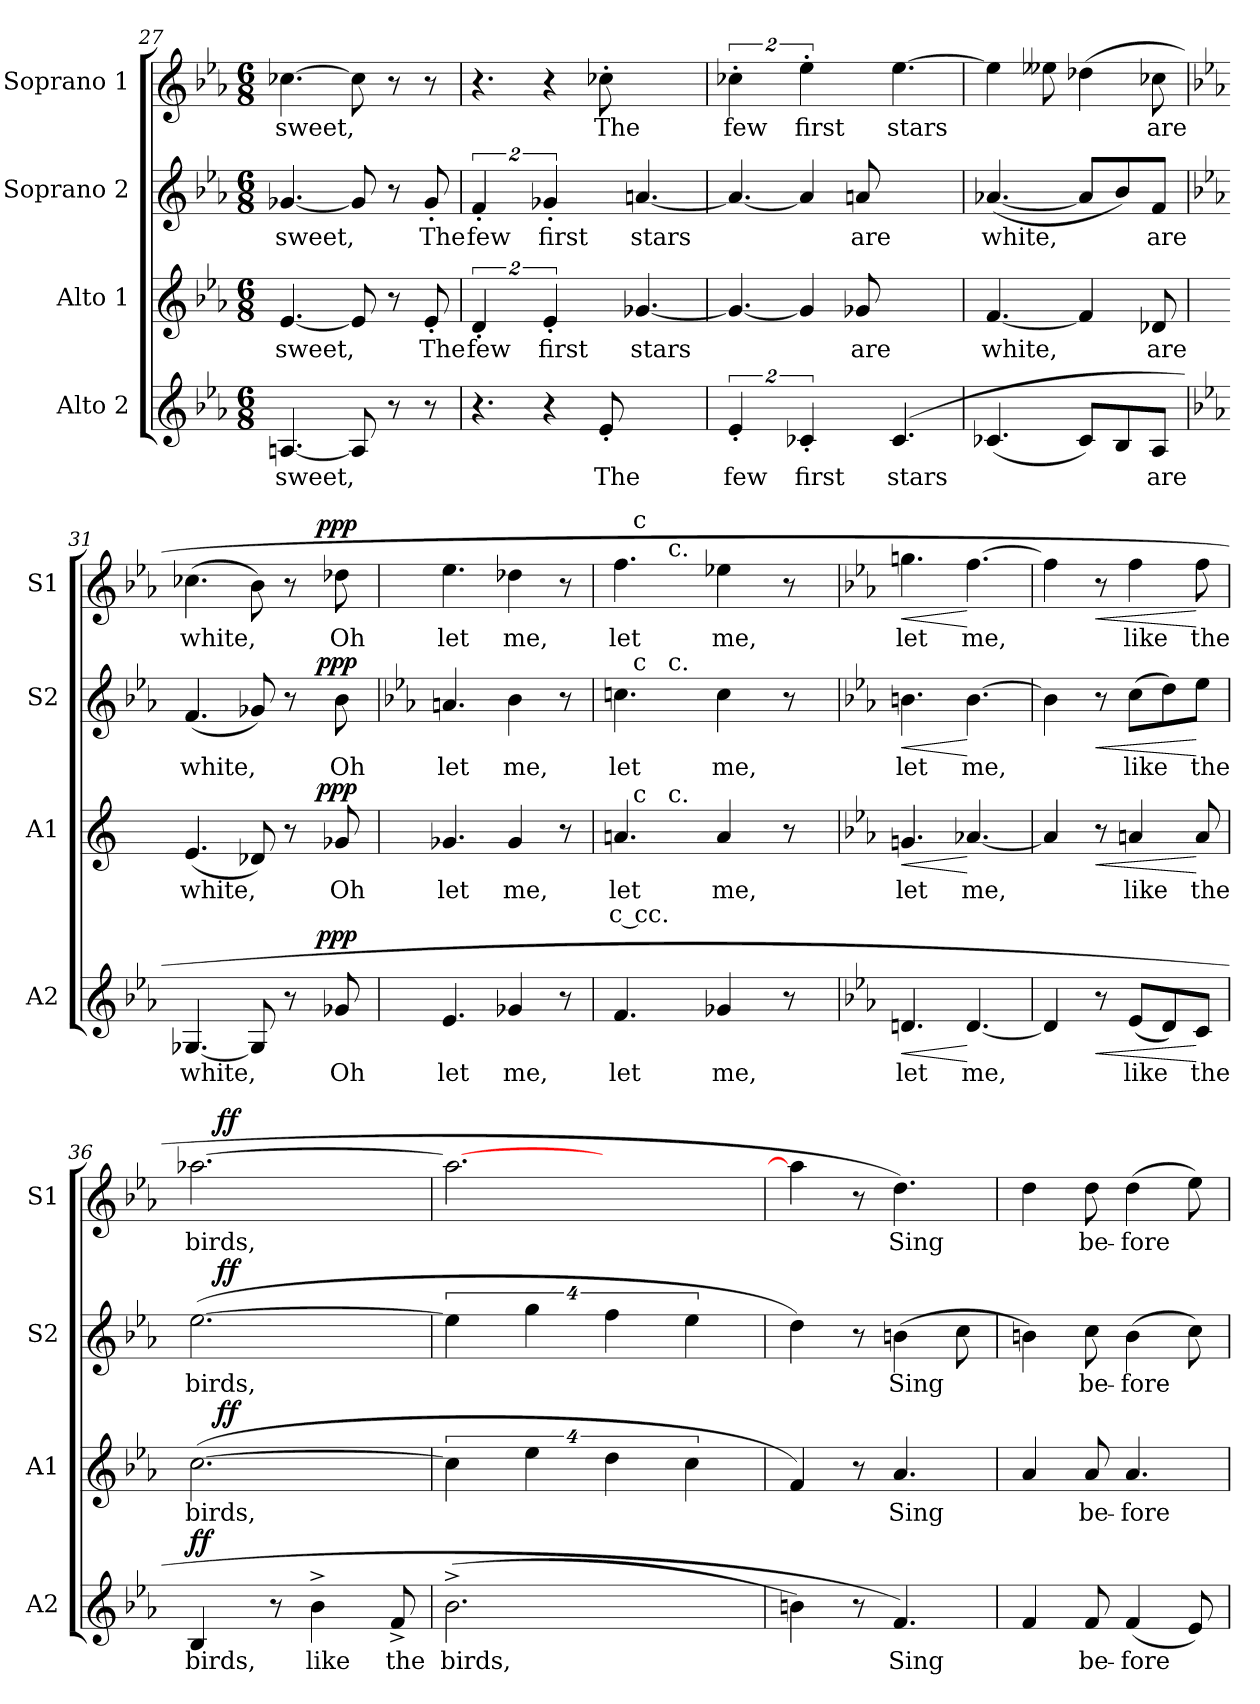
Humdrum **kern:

**kern	**text	**dynam	**kern	**text	**text	**dynam	**kern	**text	**dynam	**kern	**text	**dynam
*part4	*part4	*part4	*part3	*part3	*part3	*part3	*part2	*part2	*part2	*part1	*part1	*part1
*staff4	*staff4	*staff4	*staff3	*staff3	*staff3	*staff3	*staff2	*staff2	*staff2	*staff1	*staff1	*staff1
*I"Alto 2	*	*	*I"Alto 1	*	*	*	*I"Soprano 2	*	*	*I"Soprano 1	*	*
*I'A2	*	*	*I'A1	*	*	*	*I'S2	*	*	*I'S1	*	*
*clefG2	*	*	*clefG2	*	*	*	*clefG2	*	*	*clefG2	*	*
*k[b-e-a-]	*	*	*k[b-e-a-]	*	*	*	*k[b-e-a-]	*	*	*k[b-e-a-]	*	*
*E-:	*	*	*E-:	*	*	*	*E-:	*	*	*E-:	*	*
*M6/8	*	*	*M6/8	*	*	*	*M6/8	*	*	*M6/8	*	*
=27	=27	=27	=27	=27	=27	=27	=27	=27	=27	=27	=27	=27
!	!LO:LY:b	!	!	!LO:LY:b	!	!	!	!LO:LY:b	!	!	!LO:LY:b	!
[<4.An/	sweet,	.	[<4.e-/	sweet,	.	.	[<4.g-X/	sweet,	.	[>4.cc-X\	sweet,	.
8A/]	.	.	8e-/]	.	.	.	8g-/]	.	.	8cc-\]	.	.
8r	.	.	8r	.	.	.	8r	.	.	8r	.	.
!	!	!	!	!LO:LY:b:cj	!	!	!	!LO:LY:b:cj	!	!	!	!
8r	.	.	8e-'</	The	.	.	8g-'</	The	.	8r	.	.
=28	=28	=28	=28	=28	=28	=28	=28	=28	=28	=28	=28	=28
!	!	!	!	!LO:LY:b:cj	!	!	!	!LO:LY:b:cj	!	!	!	!
4.r	.	.	8%3d'</	few	.	.	8%3f'</	few	.	4.r	.	.
!	!	!	!	!LO:LY:b:cj	!	!	!	!LO:LY:b:cj	!	!	!	!
4r	.	.	8%3e-'</	first	.	.	8%3g-X'</	first	.	4r	.	.
!	!LO:LY:b:cj	!	!	!	!	!	!	!	!	!	!LO:LY:b:cj	!
8e-'</	The	.	.	.	.	.	.	.	.	8cc-X'>\	The	.
!	!	!	!	!LO:LY:b	!	!	!	!LO:LY:b	!	!	!	!
4.ryy	.	.	[<4.g-X/	stars	.	.	[<4.an/	stars	.	4.ryy	.	.
=29	=29	=29	=29	=29	=29	=29	=29	=29	=29	=29	=29	=29
!	!LO:LY:b:cj	!	!	!	!	!	!	!	!	!	!LO:LY:b:cj	!
8%3e-'</	few	.	4.g-/_<	.	.	.	4.a/_<	.	.	8%3cc-X'>\	few	.
!	!LO:LY:b:cj	!	!	!	!	!	!	!	!	!	!LO:LY:b:cj	!
8%3c-X'</	first	.	4g-/]	.	.	.	4a/]	.	.	8%3ee-'>\	first	.
!	!	!	!	!LO:LY:b:cj	!	!	!	!LO:LY:b:cj	!	!	!	!
.	.	.	8g-X/	are	.	.	8an/	are	.	.	.	.
!	!LO:LY:b	!	!	!	!	!	!	!	!	!	!LO:LY:b	!
(>4.c-/	stars	.	4.ryy	.	.	.	4.ryy	.	.	[>4.ee-\	stars	.
!!LO:LB:g=z
=30	=30	=30	=30	=30	=30	=30	=30	=30	=30	=30	=30	=30
!	!	!	!	!LO:LY:b	!	!	!	!LO:LY:b	!	!	!	!
(>4.c-X/	.	.	[<4.f/	white,	.	.	(<[<4.a-X/	white,	.	4ee-\]	.	.
.	.	.	.	.	.	.	.	.	.	8ee--X\	.	.
8c-/L)	.	.	4f/]	.	.	.	8a-/L]	.	.	(<4dd-X\	.	.
8B-/	.	.	.	.	.	.	8b-/)	.	.	.	.	.
!	!LO:LY:b:cj	!	!	!LO:LY:b:cj	!	!	!	!LO:LY:b:cj	!	!	!LO:LY:b:cj	!
8A-/J	are	.	8d-X/	are	.	.	8f/J	are	.	8cc-X\	are	.
=31	=31	=31	=31	=31	=31	=31	=31	=31	=31	=31	=31	=31
*	*	*	*k[]	*	*	*	*	*	*	*	*	*
*	*	*	*C:	*	*	*	*	*	*	*	*	*
!	!LO:LY:b	!	!	!LO:LY:b	!	!	!	!LO:LY:b	!	!	!LO:LY:b	!
*^	*	*	*^	*	*	*	*^	*	*	*^	*	*
[<4.G-X/	2ryy	white,	.	(<4.e/	2ryy	white,	.	.	(<4.f/	2ryy	white,	.	(>4.cc-X\	2ryy	white,	.
8G-/]	.	.	.	8d-X/)	.	.	.	.	8g-X/)	.	.	.	8b-\)	.	.	.
8r	16ryy	.	.	8r	16ryy	.	.	.	8r	16ryy	.	.	8r	16ryy	.	.
.	64ryy	.	.	.	64ryy	.	.	.	.	64ryy	.	.	.	64ryy	.	.
!	!	!	!LO:DY:a	!	!	!	!	!LO:DY:a	!	!	!	!LO:DY:a	!	!	!	!LO:DY:a
.	8ryy	.	ppp	.	8ryy	.	.	ppp	.	8ryy	.	ppp	.	8ryy	.	ppp
!	!	!LO:LY:b:cj	!	!	!	!LO:LY:b:cj	!	!	!	!	!LO:LY:b:cj	!	!	!	!LO:LY:b:cj	!
8g-X/	.	Oh	.	8g-X/	.	Oh	.	.	8b-\	.	Oh	.	8dd-X\	.	Oh	.
.	32.ryy	.	.	.	32.ryy	.	.	.	.	32.ryy	.	.	.	32.ryy	.	.
*v	*v	*	*	*	*	*	*	*	*v	*v	*	*	*v	*v	*	*
*	*	*	*v	*v	*	*	*	*	*	*	*	*	*
=32	=32	=32	=32	=32	=32	=32	=32	=32	=32	=32	=32	=32
*k[]	*	*	*	*	*	*	*	*	*	*k[]	*	*
*C:	*	*	*	*	*	*	*	*	*	*C:	*	*
*^	*	*	*^	*	*	*	*^	*	*	*^	*	*
!	!	!LO:LY:b:cj	!	!	!	!LO:LY:b:cj	!	!	!	!	!LO:LY:b:cj	!	!	!	!LO:LY:b:cj	!
*v	*v	*	*	*	*	*	*	*	*v	*v	*	*	*v	*v	*	*
*	*	*	*v	*v	*	*	*	*	*	*	*	*	*
4.e/	let	.	4.g-X/	let	.	.	4.an/	let	.	4.ee\	let	.
!	!LO:LY:b:cj	!	!	!LO:LY:b:cj	!	!	!	!LO:LY:b:cj	!	!	!LO:LY:b:cj	!
4g-X/	me,	.	4g-/	me,	.	.	4b-\	me,	.	4dd-X\	me,	.
8r	.	.	8r	.	.	.	8r	.	.	8r	.	.
=33	=33	=33	=33	=33	=33	=33	=33	=33	=33	=33	=33	=33
!	!	!	!	!	!	!	!	!	!	!LO:TX:a:t=c	!	!
!	!	!	!	!	!	!	!LO:TX:a:t=c	!	!	!	!	!
!	!	!	!LO:TX:a:t=c	!	!	!	!	!	!	!	!	!
!	!LO:LY:b:cj	!	!	!LO:LY:b:cj	!LO:LY:b:rj	!	!	!LO:LY:b:cj	!	!	!LO:LY:b:cj	!
*	*	*	*^	*	*	*	*^	*	*	*^	*	*
*	*	*	*	*^	*	*	*	*	*^	*	*	*	*^	*	*
4.f/	let	.	4.an/	32.ryy	8ryy	let	c cc.	.	4.ccn\	32.ryy	8ryy	let	.	4.ff\	32.ryy	8ryy	let	.
!	!	!	!	!	!	!	!	!	!	!	!	!	!	!	!LO:TX:a:t=c	!	!	!
!	!	!	!	!	!	!	!	!	!	!LO:TX:a:t=c	!	!	!	!	!	!	!	!
!	!	!	!	!LO:TX:a:t=c	!	!	!	!	!	!	!	!	!	!	!	!	!	!
.	.	.	.	2ryy	.	.	.	.	.	2ryy	.	.	.	.	2ryy	.	.	.
.	.	.	.	.	64ryy	.	.	.	.	.	64ryy	.	.	.	.	64ryy	.	.
!	!	!	!	!	!	!	!	!	!	!	!	!	!	!	!	!LO:TX:a:t=c.	!	!
!	!	!	!	!	!	!	!	!	!	!	!LO:TX:a:t=c.	!	!	!	!	!	!	!
!	!	!	!	!	!LO:TX:a:t=c.	!	!	!	!	!	!	!	!	!	!	!	!	!
.	.	.	.	.	2ryy	.	.	.	.	.	2ryy	.	.	.	.	2ryy	.	.
!	!LO:LY:b:cj	!	!	!	!	!LO:LY:b:cj	!	!	!	!	!	!LO:LY:b:cj	!	!	!	!	!LO:LY:b:cj	!
4g-X/	me,	.	4a/	.	.	me,	.	.	4cc\	.	.	me,	.	4ee-X\	.	.	me,	.
.	.	.	.	8ryy	.	.	.	.	.	8ryy	.	.	.	.	8ryy	.	.	.
8r	.	.	8r	.	.	.	.	.	8r	.	.	.	.	8r	.	.	.	.
.	.	.	.	.	16..ryy	.	.	.	.	.	16..ryy	.	.	.	.	16..ryy	.	.
.	.	.	.	16ryy	.	.	.	.	.	16ryy	.	.	.	.	16ryy	.	.	.
.	.	.	.	64ryy	.	.	.	.	.	64ryy	.	.	.	.	64ryy	.	.	.
*	*	*	*v	*v	*v	*	*	*	*	*	*	*	*	*v	*v	*v	*	*
*	*	*	*	*	*	*	*v	*v	*v	*	*	*	*	*
!!LO:LB:g=z
=34	=34	=34	=34	=34	=34	=34	=34	=34	=34	=34	=34	=34
*k[b-e-a-]	*	*	*k[b-e-a-]	*	*	*	*	*	*	*k[b-e-a-]	*	*
*E-:	*	*	*E-:	*	*	*	*	*	*	*E-:	*	*
*	*	*	*^	*	*	*	*^	*	*	*^	*	*
*	*	*	*	*^	*	*	*	*	*^	*	*	*	*^	*	*
!	!LO:LY:b:cj	!LO:HP:b	!	!	!	!LO:LY:b:cj	!	!LO:HP:b	!	!	!	!LO:LY:b:cj	!LO:HP:b	!	!	!	!LO:LY:b:cj	!LO:HP:b
*	*	*	*v	*v	*v	*	*	*	*	*	*	*	*	*v	*v	*v	*	*
*	*	*	*	*	*	*	*v	*v	*v	*	*	*	*	*
4.dn/	let	<	4.gn/	let	.	<	4.bn\	let	<	4.ggn\	let	<
!	!LO:LY:b	!	!	!LO:LY:b	!	!	!	!LO:LY:b	!	!	!LO:LY:b	!
[<4.d/	me,	[	[<4.a-X/	me,	.	[	[>4.b\	me,	[	[>4.ff\	me,	[
=35	=35	=35	=35	=35	=35	=35	=35	=35	=35	=35	=35	=35
4d/]	.	.	4a-/]	.	.	.	4b\]	.	.	4ff\]	.	.
!	!	!LO:HP:b	!	!	!	!LO:HP:b	!	!	!LO:HP:b	!	!	!LO:HP:b
8r	.	<	8r	.	.	<	8r	.	<	8r	.	<
!	!LO:LY:b	!	!	!LO:LY:b:cj	!	!	!	!LO:LY:b	!	!	!LO:LY:b:cj	!
(<8e-/L	like	.	4an/	like	.	.	(>8cc\L	like	.	4ff\	like	.
8d/)	.	.	.	.	.	.	8dd\)	.	.	.	.	.
!	!LO:LY:b:cj	!	!	!LO:LY:b:cj	!	!	!	!LO:LY:b:cj	!	!	!LO:LY:b:cj	!
8c/J	the	[	8a/	the	.	[	8ee-\J	the	[	8ff\	the	[
=36	=36	=36	=36	=36	=36	=36	=36	=36	=36	=36	=36	=36
!	!LO:LY:b:cj	!LO:DY:a	!	!LO:LY:b	!	!	!	!LO:LY:b	!	!	!LO:LY:b	!
*	*	*	*^	*	*	*	*^	*	*	*^	*	*
4B-/	birds,	ff	(>[>2.cc\	16ryy	birds,	.	.	(>[>2.ee-\	16ryy	birds,	.	[>2.aa-X\	16ryy	birds,	.
!	!	!	!	!	!	!	!LO:DY:a	!	!	!	!LO:DY:a	!	!	!	!LO:DY:a
.	.	.	.	2ryy	.	.	ff	.	2ryy	.	ff	.	2ryy	.	ff
8r	.	.	.	.	.	.	.	.	.	.	.	.	.	.	.
!	!LO:LY:b:cj	!	!	!	!	!	!	!	!	!	!	!	!	!	!
4b-^>\	like	.	.	.	.	.	.	.	.	.	.	.	.	.	.
.	.	.	.	8.ryy	.	.	.	.	8.ryy	.	.	.	8.ryy	.	.
!	!LO:LY:b:cj	!	!	!	!	!	!	!	!	!	!	!	!	!	!
8f^</	the	.	.	.	.	.	.	.	.	.	.	.	.	.	.
=37	=37	=37	=37	=37	=37	=37	=37	=37	=37	=37	=37	=37	=37	=37	=37
!	!LO:LY:b	!	!	!	!	!	!	!	!	!	!	!	!	!	!
*	*	*	*v	*v	*	*	*	*	*	*	*	*v	*v	*	*
*	*	*	*	*	*	*	*v	*v	*	*	*	*	*
(>2.b-^>\	birds,	.	8%3cc\]	.	.	.	8%3ee-\]	.	.	2.aa-\_>	.	.
.	.	.	8%3ee-\	.	.	.	8%3gg\	.	.	.	.	.
2.ryy	.	.	8%3dd\	.	.	.	8%3ff\	.	.	2.ryy	.	.
.	.	.	8%3cc\	.	.	.	8%3ee-\	.	.	.	.	.
=38	=38	=38	=38	=38	=38	=38	=38	=38	=38	=38	=38	=38
4bn\)	.	.	4f/)	.	.	.	4dd\)	.	.	4aa-\]	.	.
8r	.	.	8r	.	.	.	8r	.	.	8r	.	.
!	!LO:LY:b	!	!	!LO:LY:b	!	!	!	!LO:LY:b	!	!	!LO:LY:b	!
4.f/)	Sing	.	4.a-/	Sing	.	.	(<4bn\	Sing	.	4.dd\)	Sing	.
.	.	.	.	.	.	.	8cc\	.	.	.	.	.
!!LO:PB:g=z
=39	=39	=39	=39	=39	=39	=39	=39	=39	=39	=39	=39	=39
4f/	.	.	4a-/	.	.	.	4bn\)	.	.	4dd\	.	.
!	!LO:LY:b:cj	!	!	!LO:LY:b:cj	!	!	!	!LO:LY:b:cj	!	!	!LO:LY:b:cj	!
8f/	be-	.	8a-/	be-	.	.	8cc\	be-	.	8dd\	be-	.
!	!LO:LY:b	!	!	!LO:LY:b:cj	!	!	!	!LO:LY:b	!	!	!LO:LY:b	!
(<4f/	-fore	.	4.a-/	-fore	.	.	(>4b\	-fore	.	(>4dd\	-fore	.
8e-/)	.	.	.	.	.	.	8cc\)	.	.	8ee-\)	.	.
=	=	=	=	=	=	=	=	=	=	=	=	=
*-	*-	*-	*-	*-	*-	*-	*-	*-	*-	*-	*-	*-
